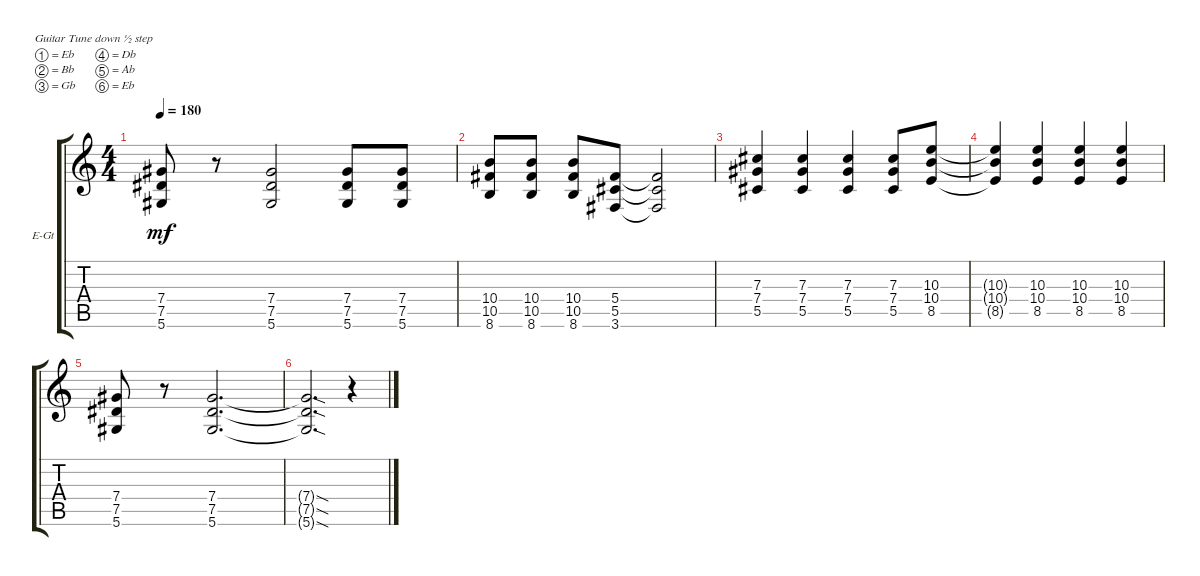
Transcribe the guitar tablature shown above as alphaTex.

\bracketExtendMode groupsimilarinstruments
\firstSystemTrackNameOrientation horizontal
\otherSystemsTrackNameOrientation horizontal
\track ("Electric Guitar 1" "E-Gt") {instrument distortionguitar}
\staff {score tabs}
\tuning (Eb4 Bb3 Gb3 Db3 Ab2 Eb2)
\ts (4 4)
\tempo 180
\clef g2
\ks c
(5.6 7.5 7.4).8{dy mf} r.8 (7.4 7.5 5.6).2 (5.6 7.5 7.4).8 (7.4 7.5 5.6).8 |
(8.6 10.5 10.4).8 (10.4 10.5 8.6).8 (10.4 10.5 8.6).8 (3.6 5.5 5.4).8 (5.5{t} 5.4{t} 3.6{t}).2 |
(7.3 7.4 5.5).4 (5.5 7.4 7.3).4 (7.3 7.4 5.5).4 (5.5 7.4 7.3).8 (10.3 10.4 8.5).8 |
(8.5{t} 10.4{t} 10.3{t}).4 (10.3 10.4 8.5).4 (8.5 10.4 10.3).4 (10.3 10.4 8.5).4 |
(5.6 7.5 7.4).8 r.8 (7.4 7.5 5.6).2{d} |
(5.6{sod t} 7.5{sod t} 7.4{sod t}).2{d} r.4
